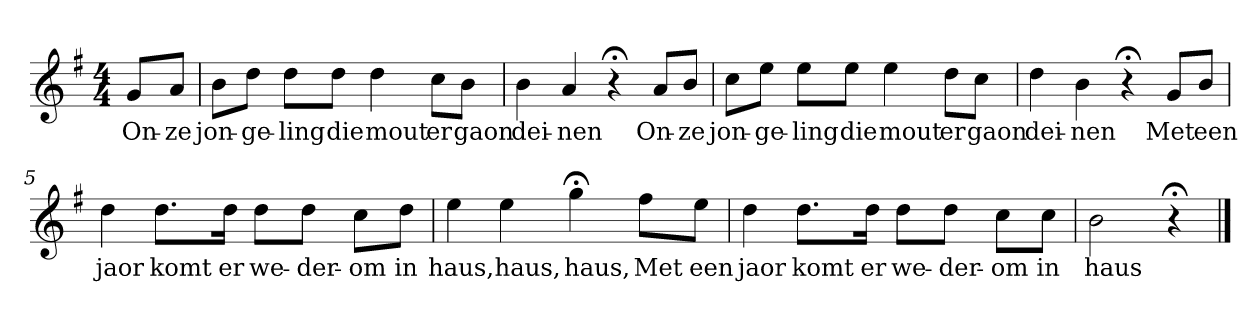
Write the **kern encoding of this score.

**kern	**text
*part1	*part1
*staff1	*staff1
*k[f#]	*
*G:	*
*M4/4	*
*MM120	*
=	=
8gL	On-
8aJ	-ze
=1	=1
8bL	jon-
8ddJ	-ge-
8ddL	-ling
8ddJ	die
4dd	mout
8ccL	er
8bJ	gaon
=2	=2
4b	dei-
4a	-nen
4r;<	.
8aL	On-
8bJ	-ze
=3	=3
8ccL	jon-
8eeJ	-ge-
8eeL	-ling
8eeJ	die
4ee	mout
8ddL	er
8ccJ	gaon
=4	=4
4dd	dei-
4b	-nen
4r;<	.
8gL	Met
8bJ	een
=5	=5
4dd	jaor
8.ddL	komt
16ddJk	er
8ddL	we-
8ddJ	-der-
8ccL	-om
8ddJ	in
=6	=6
4ee	haus,
4ee	haus,
4gg;<	haus,
8ff#L	Met
8eeJ	een
=7	=7
4dd	jaor
8.ddL	komt
16ddJk	er
8ddL	we-
8ddJ	-der-
8ccL	-om
8ccJ	in
=8	=8
2b	haus
4r;<	.
==	==
*-	*-
